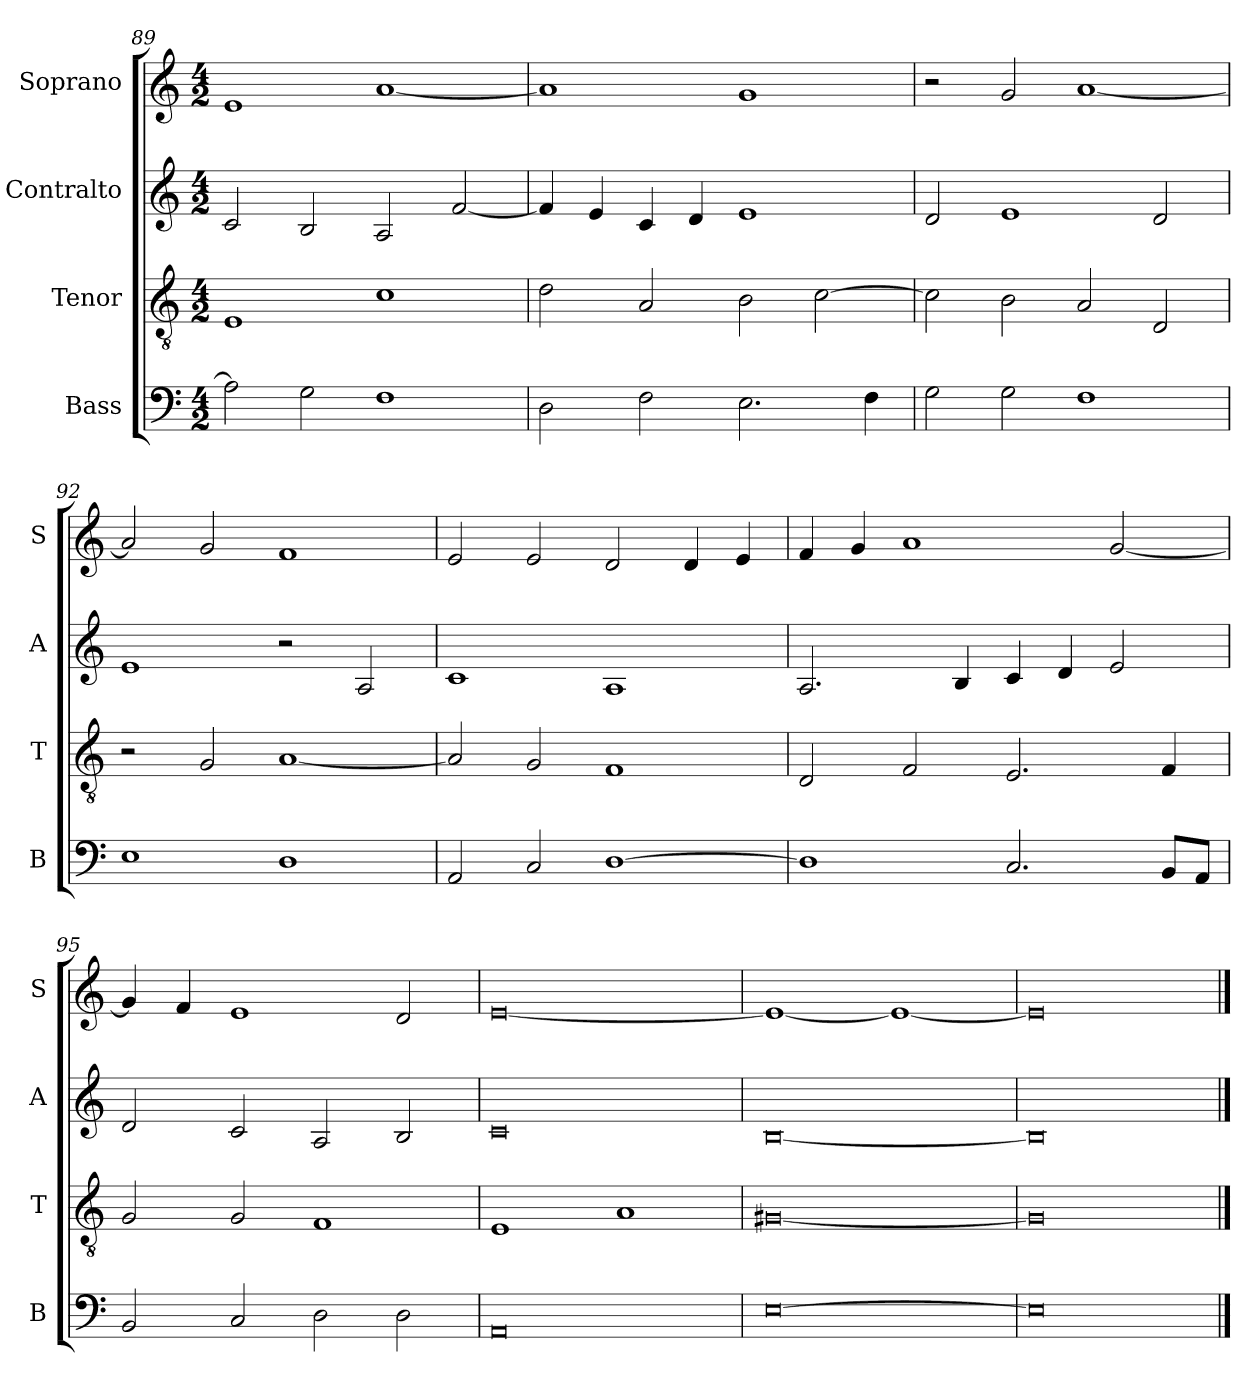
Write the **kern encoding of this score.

**kern	**kern	**kern	**kern
*part4	*part3	*part2	*part1
*staff4	*staff3	*staff2	*staff1
*I"Bass	*I"Tenor	*I"Contralto	*I"Soprano
*I'B	*I'T	*I'A	*I'S
*clefF4	*clefGv2	*clefG2	*clefG2
*k[]	*k[]	*k[]	*k[]
*E:phr	*E:phr	*E:phr	*E:phr
*M4/2	*M4/2	*M4/2	*M4/2
=89	=89	=89	=89
2A]	1E	2c	1e
2G	.	2B	.
1F	1c	2A	[1a
.	.	[2f	.
=90	=90	=90	=90
2D	2d	4f]	1a]
.	.	4e	.
2F	2A	4c	.
.	.	4d	.
2.E	2B	1e	1g
.	[2c	.	.
4F	.	.	.
=91	=91	=91	=91
2G	2c]	2d	2r
2G	2B	1e	2g
1F	2A	.	[1a
.	2D	2d	.
=92	=92	=92	=92
1E	2r	1e	2a]
.	2G	.	2g
1D	[1A	2r	1f
.	.	2A	.
=93	=93	=93	=93
2AA	2A]	1c	2e
2C	2G	.	2e
[1D	1F	1A	2d
.	.	.	4d
.	.	.	4e
=94	=94	=94	=94
1D]	2D	2.A	4f
.	.	.	4g
.	2F	.	1a
.	.	4B	.
2.C	2.E	4c	.
.	.	4d	.
.	.	2e	[2g
8BB/L	4F	.	.
8AA/J	.	.	.
=95	=95	=95	=95
2BB	2G	2d	4g]
.	.	.	4f
2C	2G	2c	1e
2D	1F	2A	.
2D	.	2B	2d
=96	=96	=96	=96
0AA	1E	0c	[0e
.	1A	.	.
=97	=97	=97	=97
[0E	[0G#X	[0B	1e_
.	.	.	1e_
=98	=98	=98	=98
0E]	0G#]	0B]	0e]
==	==	==	==
*-	*-	*-	*-
